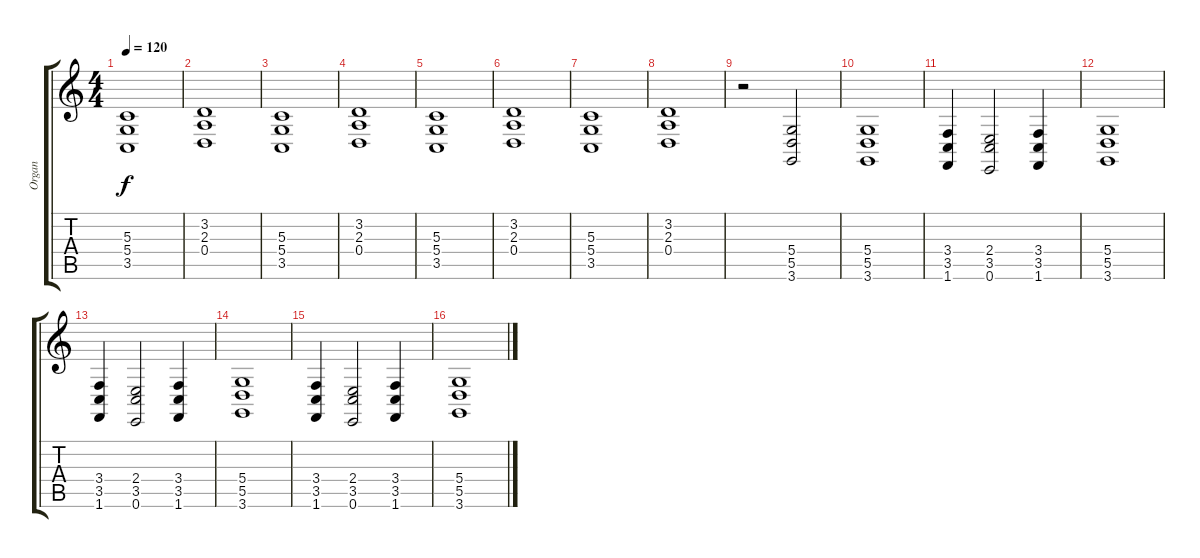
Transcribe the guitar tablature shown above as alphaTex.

\track ("Organ" "Organ") {instrument drawbarorgan}
\staff {score tabs}
\tuning (E4 B3 G3 D3 A2 E2) {hide}
\ts (4 4)
\tempo 120
\clef g2
\ks c
(5.3 5.4 3.5).1{dy f} |
(3.2 2.3 0.4).1 |
(5.3 5.4 3.5).1 |
(3.2 2.3 0.4).1 |
(5.3 5.4 3.5).1 |
(3.2 2.3 0.4).1 |
(5.3 5.4 3.5).1 |
(3.2 2.3 0.4).1 |
r.2 (5.4 5.5 3.6).2 |
(5.4 5.5 3.6).1 |
(3.4 3.5 1.6).4 (2.4 3.5 0.6).2 (3.4 3.5 1.6).4 |
(5.4 5.5 3.6).1 |
(3.4 3.5 1.6).4 (2.4 3.5 0.6).2 (3.4 3.5 1.6).4 |
(5.4 5.5 3.6).1 |
(3.4 3.5 1.6).4 (2.4 3.5 0.6).2 (3.4 3.5 1.6).4 |
(5.4 5.5 3.6).1
